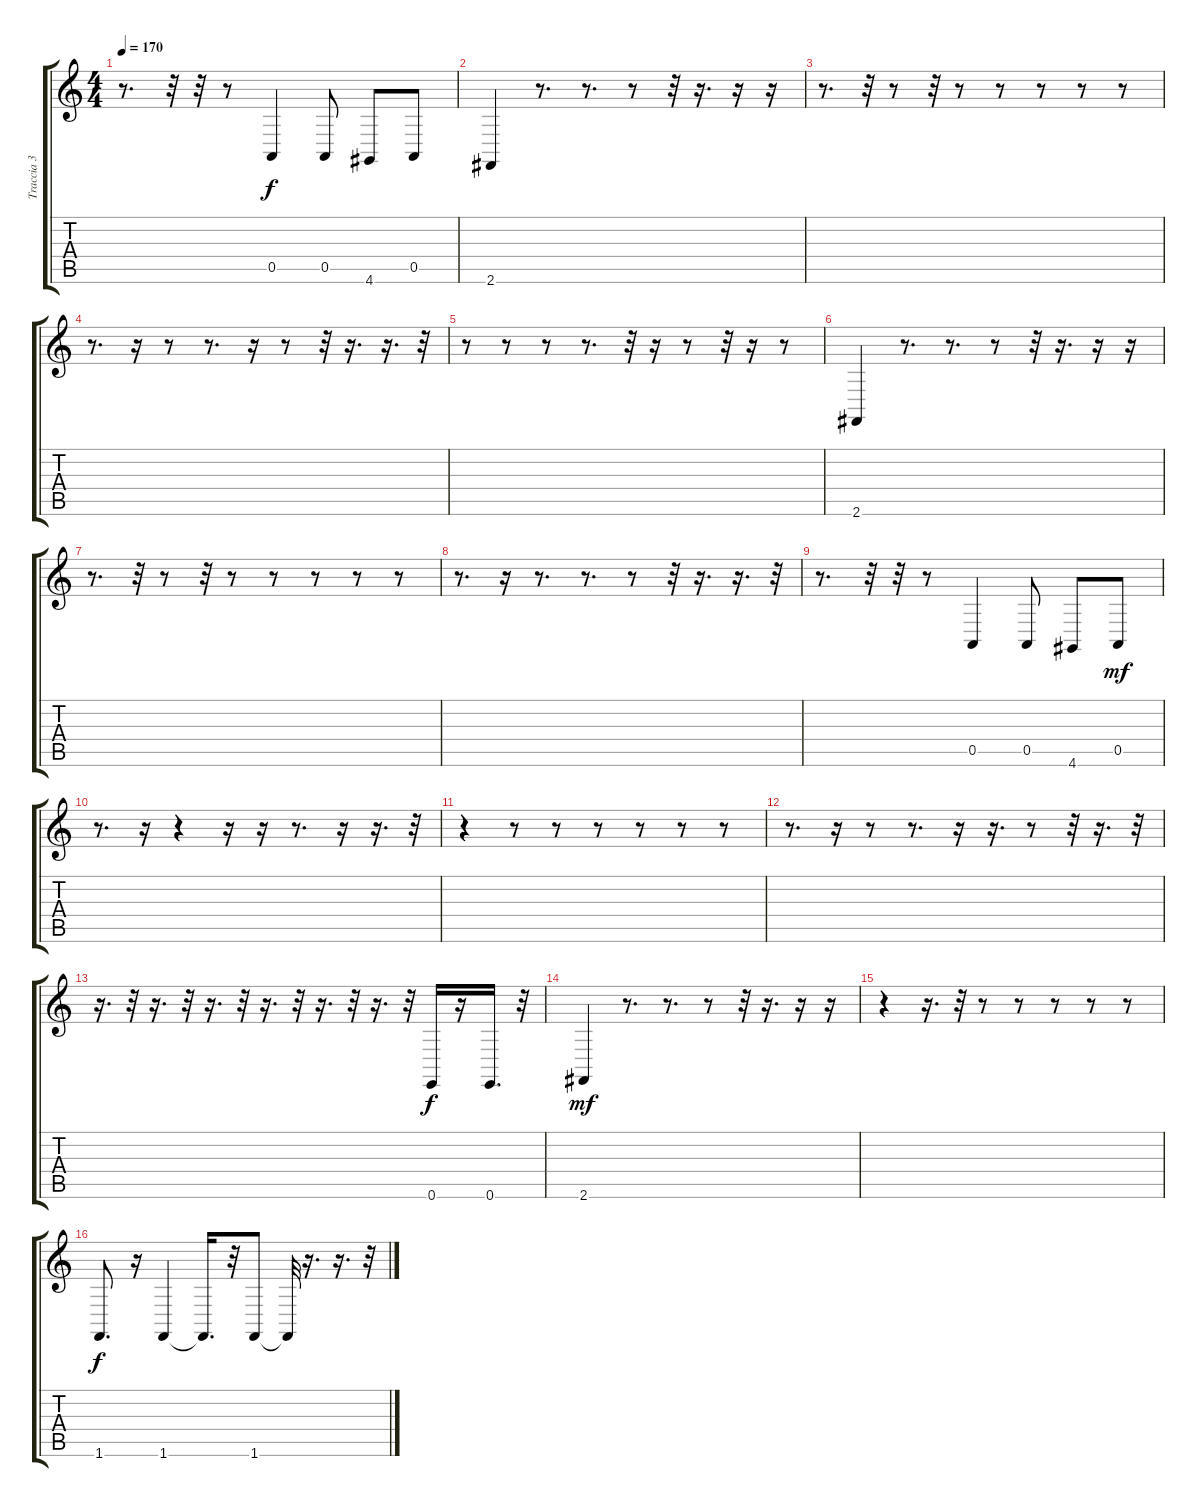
\track ("Traccia 3" "Traccia 3") {instrument lead1square}
\staff {score tabs}
\tuning (E4 B3 G3 D3 A2 E2) {hide}
\ts (4 4)
\tempo 170
\clef g2
\ks c
r.8{d dy mf} r.32 r.32 r.8 0.5.4{dy f} 0.5.8 4.6.8 0.5.8 |
2.6.4 r.8{d} r.8{d} r.8 r.32 r.16{d} r.16 r.16 |
r.8{d} r.32 r.8 r.32 r.8 r.8 r.8 r.8 r.8 |
r.8{d} r.16 r.8 r.8{d} r.16 r.8 r.32 r.16{d} r.16{d} r.32 |
r.8 r.8 r.8 r.8{d} r.32 r.16 r.8 r.32 r.16 r.8 |
2.6.4 r.8{d} r.8{d} r.8 r.32 r.16{d} r.16 r.16 |
r.8{d} r.32 r.8 r.32 r.8 r.8 r.8 r.8 r.8 |
r.8{d} r.16 r.8{d} r.8{d} r.8 r.32 r.16{d} r.16{d} r.32 |
r.8{d} r.32 r.32 r.8 0.5.4 0.5.8 4.6.8 0.5.8{dy mf} |
r.8{d} r.16 r.4 r.16 r.16 r.8{d} r.16 r.16{d} r.32 |
r.4 r.8 r.8 r.8 r.8 r.8 r.8 |
r.8{d} r.16 r.8 r.8{d} r.16 r.16{d} r.8 r.32 r.16{d} r.32 |
r.16{d} r.32 r.16{d} r.32 r.16{d} r.32 r.16{d} r.32 r.16{d} r.32 r.16{d} r.32 0.6.16{dy f} r.16 0.6.16{d} r.32 |
2.6.4{dy mf} r.8{d} r.8{d} r.8 r.32 r.16{d} r.16 r.16 |
r.4 r.16{d} r.32 r.8 r.8 r.8 r.8 r.8 |
1.6.8{d dy f} r.16 1.6.4 1.6{t}.16{d} r.32 1.6.8 1.6{t}.32 r.16{d} r.16{d} r.32
